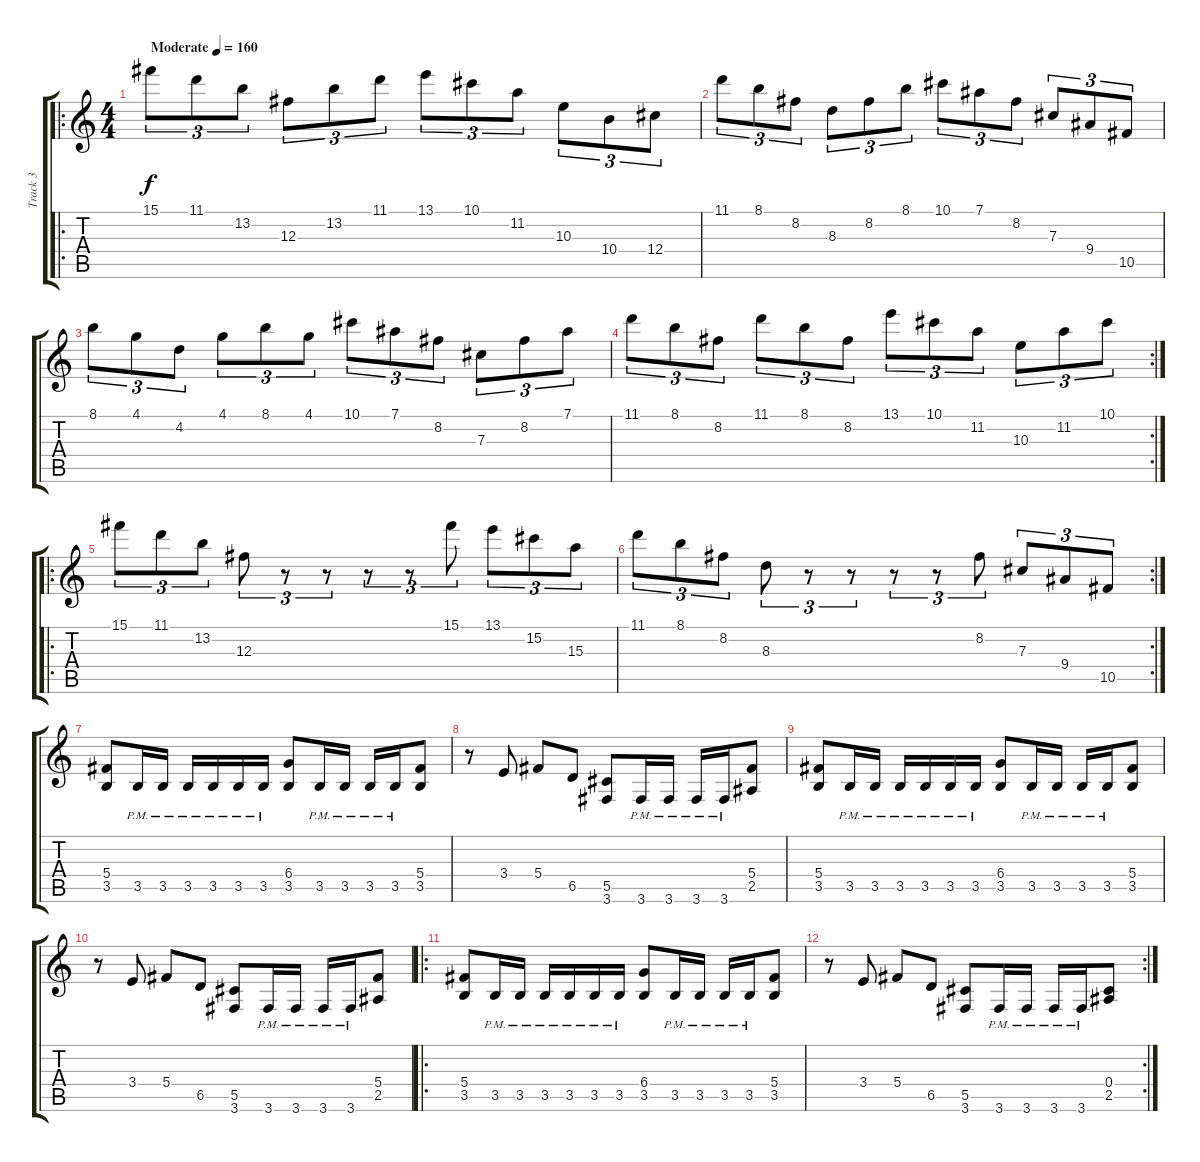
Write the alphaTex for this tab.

\track ("Track 3" "Track 3") {instrument distortionguitar}
\staff {score tabs}
\tuning (Eb4 Bb3 Gb3 Db3 Ab2 Eb2) {hide}
\ro
\ts (4 4)
\tempo (160 "Moderate")
\clef g2
\ks c
15.1.8{tu (3 2) dy f instrument distortionguitar} 11.1.8{tu (3 2)} 13.2.8{tu (3 2)} 12.3.8{tu (3 2)} 13.2.8{tu (3 2)} 11.1.8{tu (3 2)} 13.1.8{tu (3 2)} 10.1.8{tu (3 2)} 11.2.8{tu (3 2)} 10.3.8{tu (3 2)} 10.4.8{tu (3 2)} 12.4.8{tu (3 2)} |
11.1.8{tu (3 2)} 8.1.8{tu (3 2)} 8.2.8{tu (3 2)} 8.3.8{tu (3 2)} 8.2.8{tu (3 2)} 8.1.8{tu (3 2)} 10.1.8{tu (3 2)} 7.1.8{tu (3 2)} 8.2.8{tu (3 2)} 7.3.8{tu (3 2)} 9.4.8{tu (3 2)} 10.5.8{tu (3 2)} |
8.1.8{tu (3 2)} 4.1.8{tu (3 2)} 4.2.8{tu (3 2)} 4.1.8{tu (3 2)} 8.1.8{tu (3 2)} 4.1.8{tu (3 2)} 10.1.8{tu (3 2)} 7.1.8{tu (3 2)} 8.2.8{tu (3 2)} 7.3.8{tu (3 2)} 8.2.8{tu (3 2)} 7.1.8{tu (3 2)} |
\rc 2
11.1.8{tu (3 2)} 8.1.8{tu (3 2)} 8.2.8{tu (3 2)} 11.1.8{tu (3 2)} 8.1.8{tu (3 2)} 8.2.8{tu (3 2)} 13.1.8{tu (3 2)} 10.1.8{tu (3 2)} 11.2.8{tu (3 2)} 10.3.8{tu (3 2)} 11.2.8{tu (3 2)} 10.1.8{tu (3 2)} |
\ro
15.1.8{tu (3 2)} 11.1.8{tu (3 2)} 13.2.8{tu (3 2)} 12.3.8{tu (3 2)} r.8{tu (3 2)} r.8{tu (3 2)} r.8{tu (3 2)} r.8{tu (3 2)} 15.1.8{tu (3 2)} 13.1.8{tu (3 2)} 15.2.8{tu (3 2)} 15.3.8{tu (3 2)} |
\rc 2
11.1.8{tu (3 2)} 8.1.8{tu (3 2)} 8.2.8{tu (3 2)} 8.3.8{tu (3 2)} r.8{tu (3 2)} r.8{tu (3 2)} r.8{tu (3 2)} r.8{tu (3 2)} 8.2.8{tu (3 2)} 7.3.8{tu (3 2)} 9.4.8{tu (3 2)} 10.5.8{tu (3 2)} |
(5.4 3.5).8 3.5{pm}.16 3.5{pm}.16 3.5{pm}.16 3.5{pm}.16 3.5{pm}.16 3.5{pm}.16 (6.4 3.5).8 3.5{pm}.16 3.5{pm}.16 3.5{pm}.16 3.5{pm}.16 (5.4 3.5).8 |
r.8 3.4.8 5.4.8 6.5.8 (5.5 3.6).8 3.6{pm}.16 3.6{pm}.16 3.6{pm}.16 3.6{pm}.16 (5.4 2.5).8 |
(5.4 3.5).8 3.5{pm}.16 3.5{pm}.16 3.5{pm}.16 3.5{pm}.16 3.5{pm}.16 3.5{pm}.16 (6.4 3.5).8 3.5{pm}.16 3.5{pm}.16 3.5{pm}.16 3.5{pm}.16 (5.4 3.5).8 |
r.8 3.4.8 5.4.8 6.5.8 (5.5 3.6).8 3.6{pm}.16 3.6{pm}.16 3.6{pm}.16 3.6{pm}.16 (5.4 2.5).8 |
\ro
(5.4 3.5).8 3.5{pm}.16 3.5{pm}.16 3.5{pm}.16 3.5{pm}.16 3.5{pm}.16 3.5{pm}.16 (6.4 3.5).8 3.5{pm}.16 3.5{pm}.16 3.5{pm}.16 3.5{pm}.16 (5.4 3.5).8 |
\rc 2
r.8 3.4.8 5.4.8 6.5.8 (5.5 3.6).8 3.6{pm}.16 3.6{pm}.16 3.6{pm}.16 3.6{pm}.16 (0.4 2.5).8
